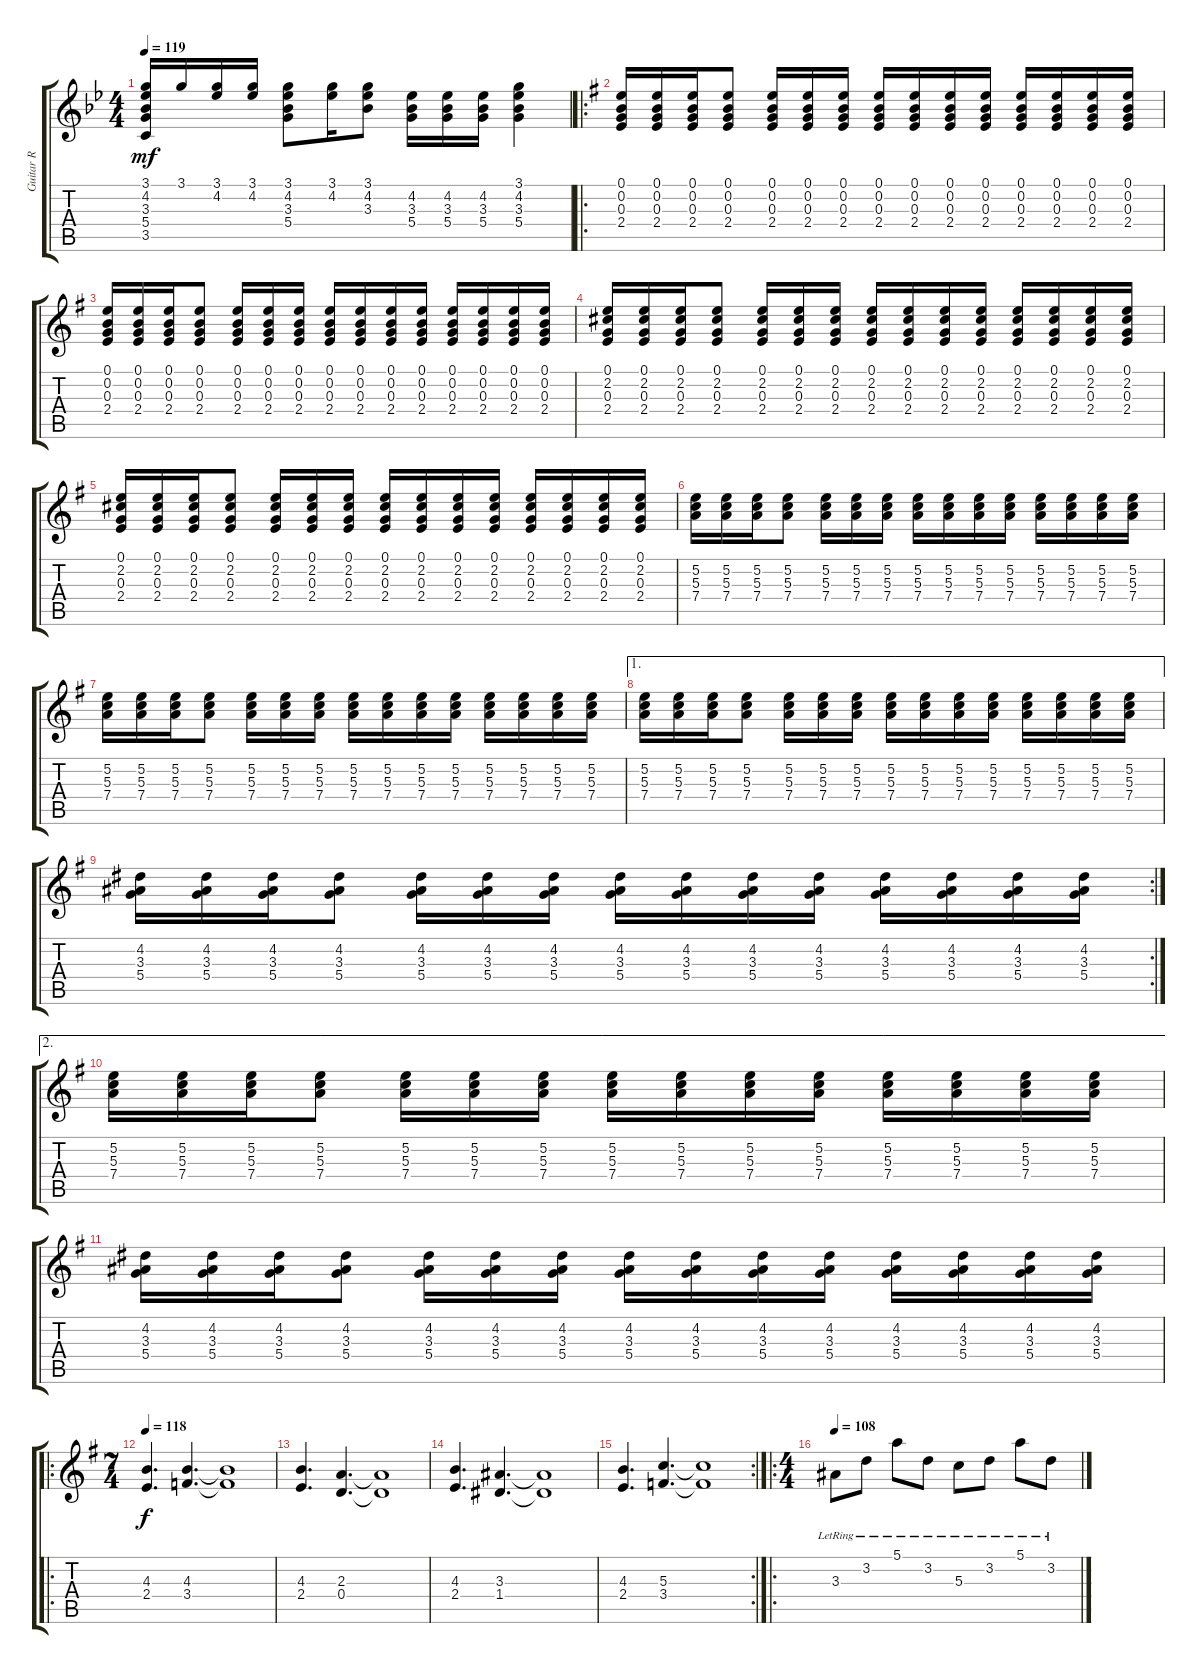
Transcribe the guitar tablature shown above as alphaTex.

\track ("Guitar R" "Guitar R") {instrument distortionguitar}
\staff {score tabs}
\tuning (E4 B3 G3 D3 A2 E2) {hide}
\ts (4 4)
\tempo 119
\clef g2
\ks bb
(3.1 4.2 3.3 5.4 3.5).16{dy mf} 3.1.16 (3.1 4.2).16 (3.1 4.2).16 (3.1 4.2 3.3 5.4).8 (3.1 4.2).16 (3.1 4.2 3.3).8 (4.2 3.3 5.4).16 (4.2 3.3 5.4).16 (4.2 3.3 5.4).16 (3.1 4.2 3.3 5.4).4 |
\ro
\ks g
(0.1 0.2 0.3 2.4).16{instrument distortionguitar} (0.1 0.2 0.3 2.4).16 (0.1 0.2 0.3 2.4).16 (0.1 0.2 0.3 2.4).8 (0.1 0.2 0.3 2.4).16 (0.1 0.2 0.3 2.4).16 (0.1 0.2 0.3 2.4).16 (0.1 0.2 0.3 2.4).16 (0.1 0.2 0.3 2.4).16 (0.1 0.2 0.3 2.4).16 (0.1 0.2 0.3 2.4).16 (0.1 0.2 0.3 2.4).16 (0.1 0.2 0.3 2.4).16 (0.1 0.2 0.3 2.4).16 (0.1 0.2 0.3 2.4).16 |
(0.1 0.2 0.3 2.4).16 (0.1 0.2 0.3 2.4).16 (0.1 0.2 0.3 2.4).16 (0.1 0.2 0.3 2.4).8 (0.1 0.2 0.3 2.4).16 (0.1 0.2 0.3 2.4).16 (0.1 0.2 0.3 2.4).16 (0.1 0.2 0.3 2.4).16 (0.1 0.2 0.3 2.4).16 (0.1 0.2 0.3 2.4).16 (0.1 0.2 0.3 2.4).16 (0.1 0.2 0.3 2.4).16 (0.1 0.2 0.3 2.4).16 (0.1 0.2 0.3 2.4).16 (0.1 0.2 0.3 2.4).16 |
(0.1 2.2 0.3 2.4).16 (0.1 2.2 0.3 2.4).16 (0.1 2.2 0.3 2.4).16 (0.1 2.2 0.3 2.4).8 (0.1 2.2 0.3 2.4).16 (0.1 2.2 0.3 2.4).16 (0.1 2.2 0.3 2.4).16 (0.1 2.2 0.3 2.4).16 (0.1 2.2 0.3 2.4).16 (0.1 2.2 0.3 2.4).16 (0.1 2.2 0.3 2.4).16 (0.1 2.2 0.3 2.4).16 (0.1 2.2 0.3 2.4).16 (0.1 2.2 0.3 2.4).16 (0.1 2.2 0.3 2.4).16 |
(0.1 2.2 0.3 2.4).16 (0.1 2.2 0.3 2.4).16 (0.1 2.2 0.3 2.4).16 (0.1 2.2 0.3 2.4).8 (0.1 2.2 0.3 2.4).16 (0.1 2.2 0.3 2.4).16 (0.1 2.2 0.3 2.4).16 (0.1 2.2 0.3 2.4).16 (0.1 2.2 0.3 2.4).16 (0.1 2.2 0.3 2.4).16 (0.1 2.2 0.3 2.4).16 (0.1 2.2 0.3 2.4).16 (0.1 2.2 0.3 2.4).16 (0.1 2.2 0.3 2.4).16 (0.1 2.2 0.3 2.4).16 |
(5.2 5.3 7.4).16 (5.2 5.3 7.4).16 (5.2 5.3 7.4).16 (5.2 5.3 7.4).8 (5.2 5.3 7.4).16 (5.2 5.3 7.4).16 (5.2 5.3 7.4).16 (5.2 5.3 7.4).16 (5.2 5.3 7.4).16 (5.2 5.3 7.4).16 (5.2 5.3 7.4).16 (5.2 5.3 7.4).16 (5.2 5.3 7.4).16 (5.2 5.3 7.4).16 (5.2 5.3 7.4).16 |
(5.2 5.3 7.4).16 (5.2 5.3 7.4).16 (5.2 5.3 7.4).16 (5.2 5.3 7.4).8 (5.2 5.3 7.4).16 (5.2 5.3 7.4).16 (5.2 5.3 7.4).16 (5.2 5.3 7.4).16 (5.2 5.3 7.4).16 (5.2 5.3 7.4).16 (5.2 5.3 7.4).16 (5.2 5.3 7.4).16 (5.2 5.3 7.4).16 (5.2 5.3 7.4).16 (5.2 5.3 7.4).16 |
\ae 1
(5.2 5.3 7.4).16 (5.2 5.3 7.4).16 (5.2 5.3 7.4).16 (5.2 5.3 7.4).8 (5.2 5.3 7.4).16 (5.2 5.3 7.4).16 (5.2 5.3 7.4).16 (5.2 5.3 7.4).16 (5.2 5.3 7.4).16 (5.2 5.3 7.4).16 (5.2 5.3 7.4).16 (5.2 5.3 7.4).16 (5.2 5.3 7.4).16 (5.2 5.3 7.4).16 (5.2 5.3 7.4).16 |
\rc 2
(4.2 3.3 5.4).16 (4.2 3.3 5.4).16 (4.2 3.3 5.4).16 (4.2 3.3 5.4).8 (4.2 3.3 5.4).16 (4.2 3.3 5.4).16 (4.2 3.3 5.4).16 (4.2 3.3 5.4).16 (4.2 3.3 5.4).16 (4.2 3.3 5.4).16 (4.2 3.3 5.4).16 (4.2 3.3 5.4).16 (4.2 3.3 5.4).16 (4.2 3.3 5.4).16 (4.2 3.3 5.4).16 |
\ae 2
(5.2 5.3 7.4).16 (5.2 5.3 7.4).16 (5.2 5.3 7.4).16 (5.2 5.3 7.4).8 (5.2 5.3 7.4).16 (5.2 5.3 7.4).16 (5.2 5.3 7.4).16 (5.2 5.3 7.4).16 (5.2 5.3 7.4).16 (5.2 5.3 7.4).16 (5.2 5.3 7.4).16 (5.2 5.3 7.4).16 (5.2 5.3 7.4).16 (5.2 5.3 7.4).16 (5.2 5.3 7.4).16 |
(4.2 3.3 5.4).16 (4.2 3.3 5.4).16 (4.2 3.3 5.4).16 (4.2 3.3 5.4).8 (4.2 3.3 5.4).16 (4.2 3.3 5.4).16 (4.2 3.3 5.4).16 (4.2 3.3 5.4).16 (4.2 3.3 5.4).16 (4.2 3.3 5.4).16 (4.2 3.3 5.4).16 (4.2 3.3 5.4).16 (4.2 3.3 5.4).16 (4.2 3.3 5.4).16 (4.2 3.3 5.4).16 |
\ro
\ts (7 4)
\tempo 118
(4.3 2.4).4{d dy f} (4.3 3.4).4{d} (4.3{t} 3.4{t}).1 |
(4.3 2.4).4{d} (2.3 0.4).4{d} (2.3{t} 0.4{t}).1 |
(4.3 2.4).4{d} (3.3 1.4).4{d} (3.3{t} 1.4{t}).1 |
\rc 2
(4.3 2.4).4{d} (5.3 3.4).4{d} (5.3{t} 3.4{t}).1 |
\ro
\ts (4 4)
\tempo 108
3.3{lr}.8{instrument acousticguitarnylon} 3.2{lr}.8 5.1{lr}.8 3.2{lr}.8 5.3{lr}.8 3.2{lr}.8 5.1{lr}.8 3.2{lr}.8
